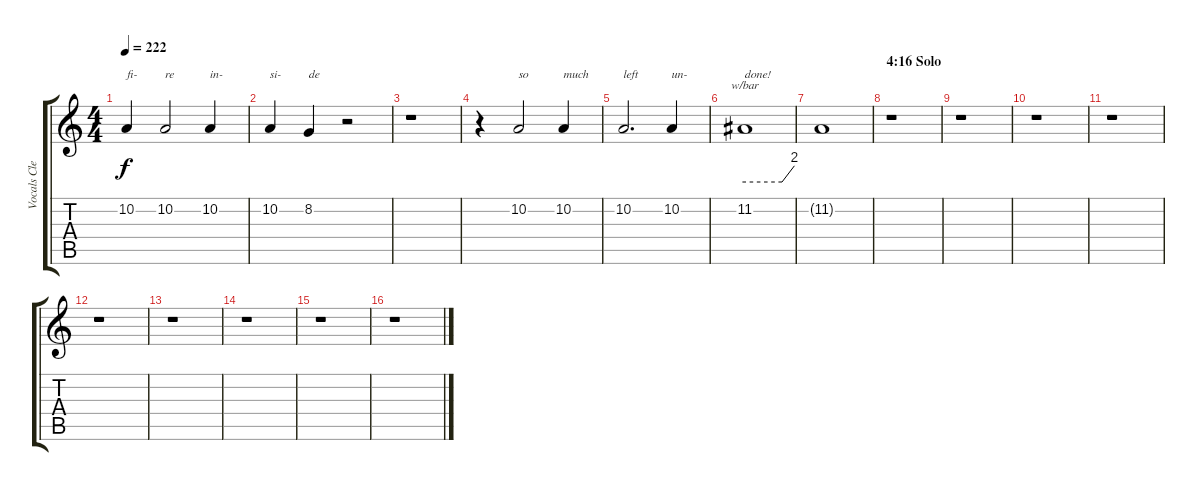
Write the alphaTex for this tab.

\track ("Vocals Clean" "Vocals Cle") {instrument pad4choir}
\staff {score tabs}
\tuning (E4 B3 G3 D3 A2 E2) {hide}
\ts (4 4)
\tempo 222
\clef g2
\ks c
10.2.4{txt "fi-" dy f} 10.2.2{txt "re"} 10.2.4{txt "in-"} |
10.2.4{txt "si-"} 8.2.4{txt "de"} r.2 |
r.1 |
r.4 10.2.2{txt "so"} 10.2.4{txt "much"} |
10.2.2{d txt "left"} 10.2.4{txt "un-"} |
11.2.1{tbe (custom default 0 0 45 0 60 8) txt "done!"} |
11.2{t}.1 |
\section ("" "4:16 Solo")
r.1 |
r.1 |
r.1 |
r.1 |
r.1 |
r.1 |
r.1 |
r.1 |
r.1
